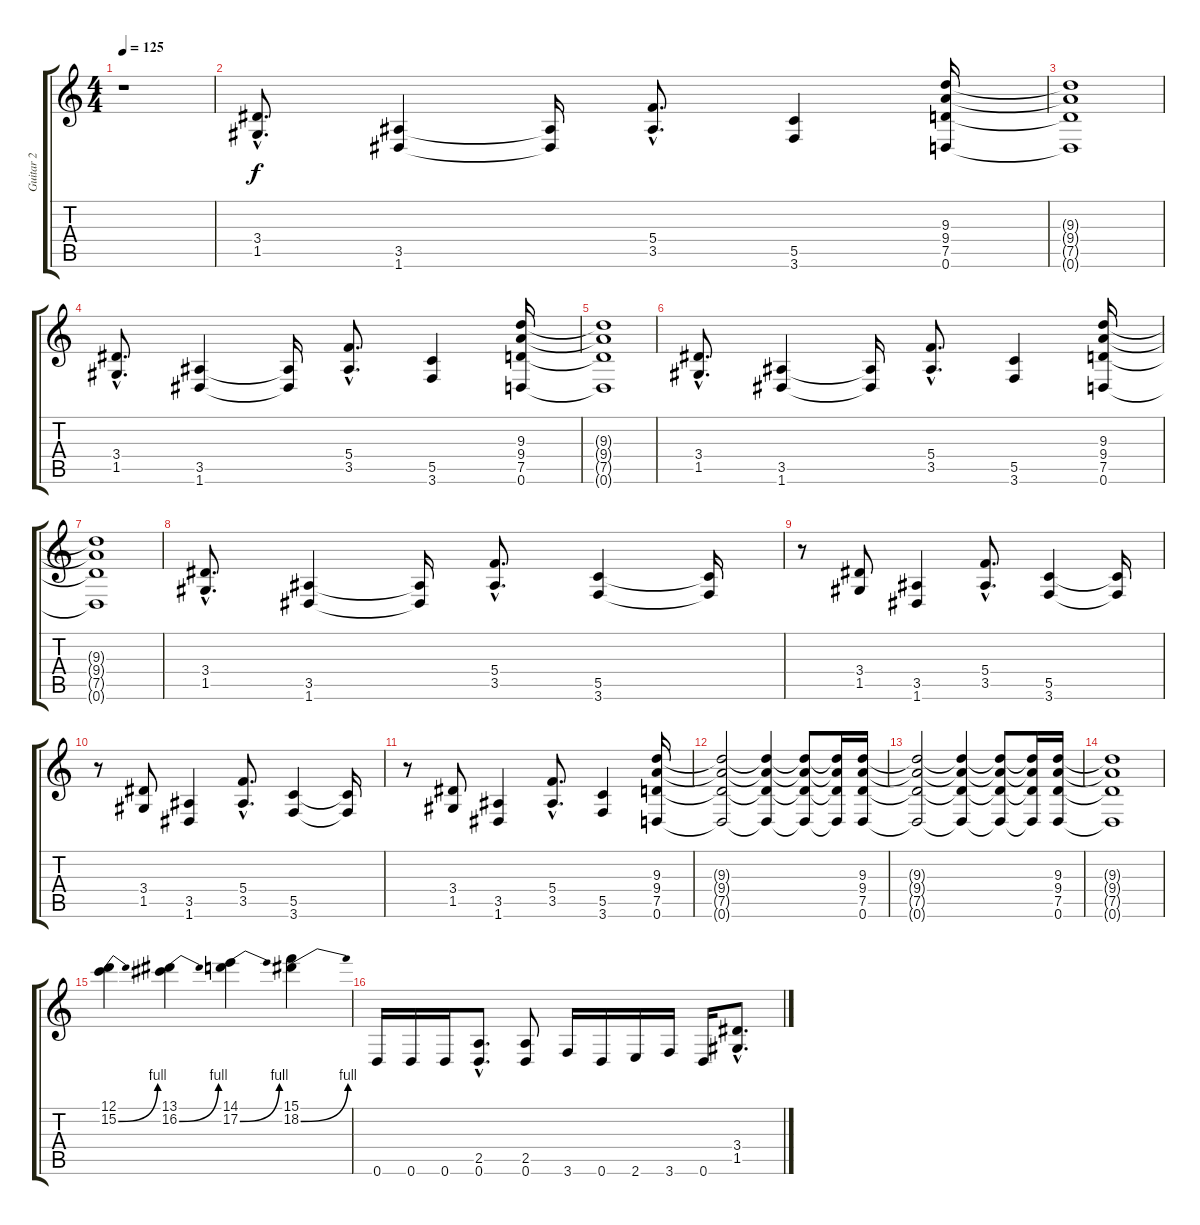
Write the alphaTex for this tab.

\track ("Guitar 2" "Guitar 2") {instrument distortionguitar}
\staff {score tabs}
\tuning (D4 A3 F3 C3 G2 D2) {hide}
\ts (4 4)
\tempo 125
\clef g2
\ks c
r.1{dy f instrument distortionguitar} |
(3.4{hac} 1.5{hac}).8{d} (3.5 1.6).4 (3.5{t} 1.6{t}).16 (5.4{hac} 3.5{hac}).8{d} (5.5 3.6).4 (9.3 9.4 7.5 0.6).16 |
(9.3{t} 9.4{t} 7.5{t} 0.6{t}).1 |
(3.4{hac} 1.5{hac}).8{d} (3.5 1.6).4 (3.5{t} 1.6{t}).16 (5.4{hac} 3.5{hac}).8{d} (5.5 3.6).4 (9.3 9.4 7.5 0.6).16 |
(9.3{t} 9.4{t} 7.5{t} 0.6{t}).1 |
(3.4{hac} 1.5{hac}).8{d} (3.5 1.6).4 (3.5{t} 1.6{t}).16 (5.4{hac} 3.5{hac}).8{d} (5.5 3.6).4 (9.3 9.4 7.5 0.6).16 |
(9.3{t} 9.4{t} 7.5{t} 0.6{t}).1 |
(3.4{hac} 1.5{hac}).8{d} (3.5 1.6).4 (3.5{t} 1.6{t}).16 (5.4{hac} 3.5{hac}).8{d} (5.5 3.6).4 (5.5{t} 3.6{t}).16 |
r.8 (3.4 1.5).8 (3.5 1.6).4 (5.4{hac} 3.5{hac}).8{d} (5.5 3.6).4 (5.5{t} 3.6{t}).16 |
r.8 (3.4 1.5).8 (3.5 1.6).4 (5.4{hac} 3.5{hac}).8{d} (5.5 3.6).4 (5.5{t} 3.6{t}).16 |
r.8 (3.4 1.5).8 (3.5 1.6).4 (5.4{hac} 3.5{hac}).8{d} (5.5 3.6).4 (9.3 9.4 7.5 0.6).16 |
(9.3{t} 9.4{t} 7.5{t} 0.6{t}).2 (9.3{t} 9.4{t} 7.5{t} 0.6{t}).4 (9.3{t} 9.4{t} 7.5{t} 0.6{t}).8 (9.3{t} 9.4{t} 7.5{t} 0.6{t}).16 (9.3 9.4 7.5 0.6).16 |
(9.3{t} 9.4{t} 7.5{t} 0.6{t}).2 (9.3{t} 9.4{t} 7.5{t} 0.6{t}).4 (9.3{t} 9.4{t} 7.5{t} 0.6{t}).8 (9.3{t} 9.4{t} 7.5{t} 0.6{t}).16 (9.3 9.4 7.5 0.6).16 |
(9.3{t} 9.4{t} 7.5{t} 0.6{t}).1 |
(12.1 15.2{be (bend 0 0 60 4)}).4 (13.1 16.2{be (bend 0 0 60 4)}).4 (14.1 17.2{be (bend 0 0 60 4)}).4 (15.1 18.2{be (bend 0 0 60 4)}).4 |
0.6.16 0.6.16 0.6.16 (2.5{hac} 0.6{hac}).8{d} (2.5 0.6).8 3.6.16 0.6.16 2.6.16 3.6.16 0.6.16 (3.4{hac} 1.5{hac}).8{d}
